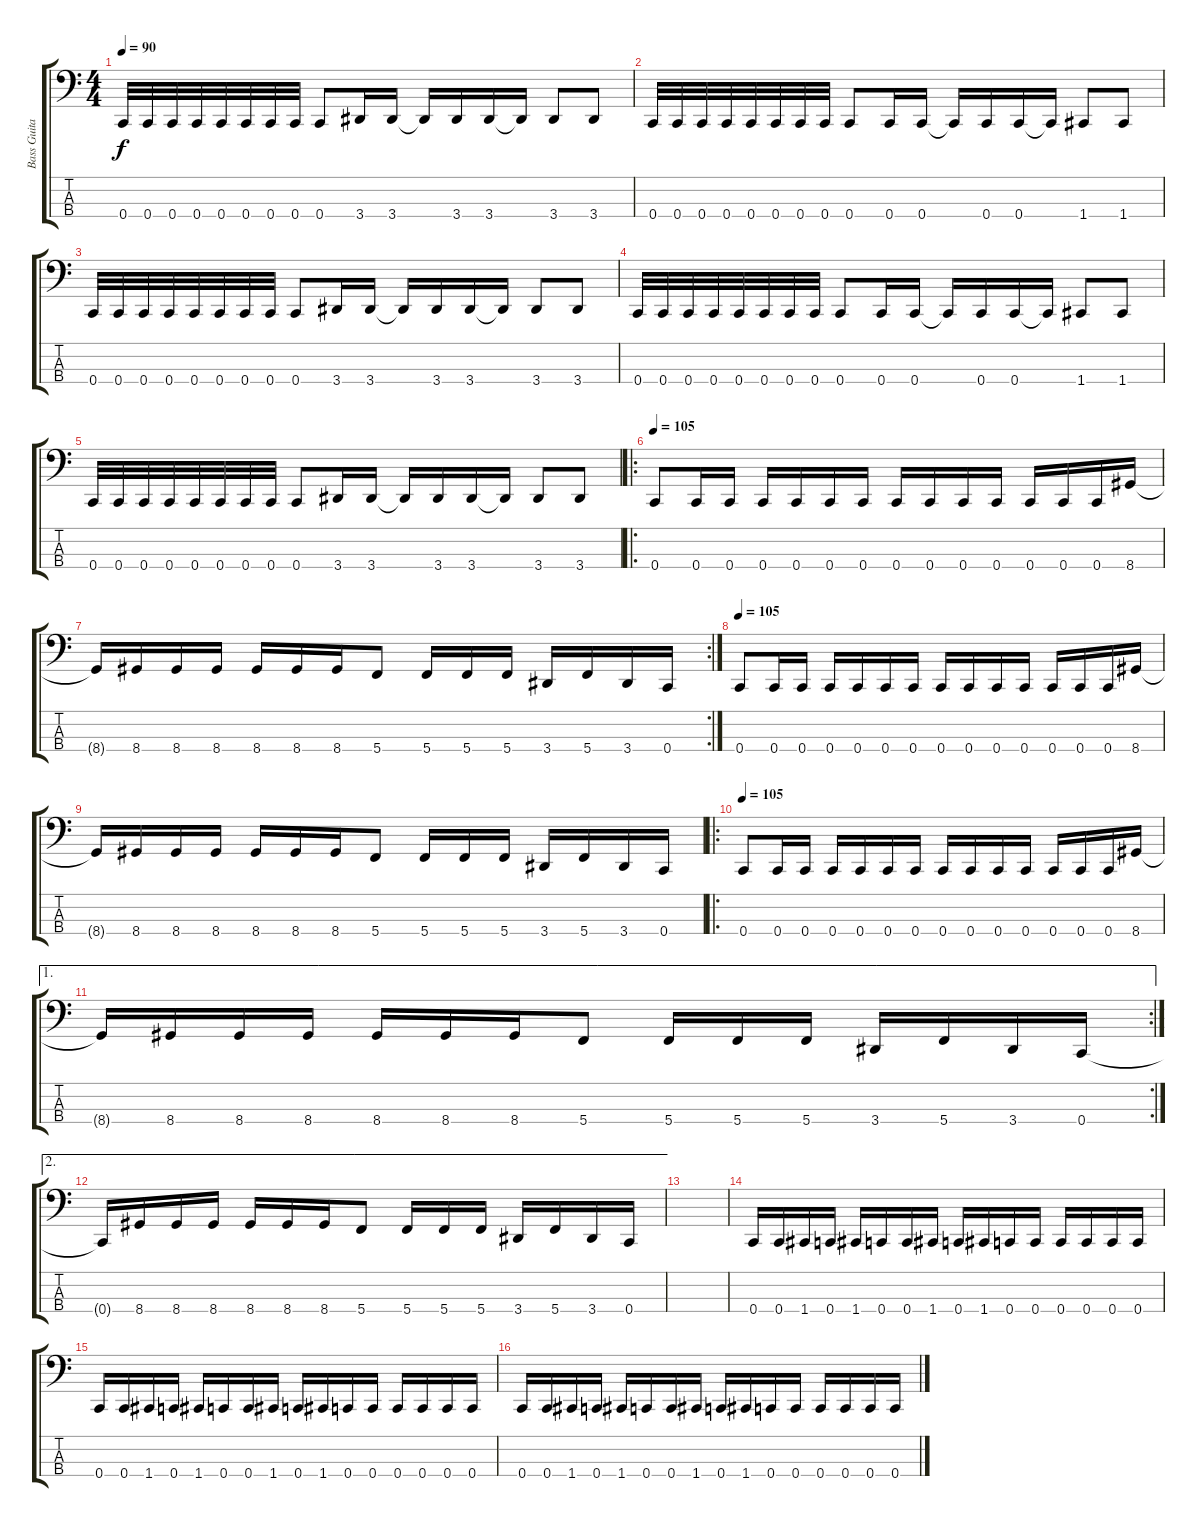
\track ("Bass Guitar" "Bass Guita") {instrument electricbasspick}
\staff {score tabs}
\tuning (F2 C2 G1 C1) {hide}
\ts (4 4)
\tempo 90
\clef f4
\ks c
0.4.32{dy f} 0.4.32 0.4.32 0.4.32 0.4.32 0.4.32 0.4.32 0.4.32 0.4.8 3.4.16 3.4.16 3.4{t}.16 3.4.16 3.4.16 3.4{t}.16 3.4.8 3.4.8 |
0.4.32 0.4.32 0.4.32 0.4.32 0.4.32 0.4.32 0.4.32 0.4.32 0.4.8 0.4.16 0.4.16 0.4{t}.16 0.4.16 0.4.16 0.4{t}.16 1.4.8 1.4.8 |
0.4.32 0.4.32 0.4.32 0.4.32 0.4.32 0.4.32 0.4.32 0.4.32 0.4.8 3.4.16 3.4.16 3.4{t}.16 3.4.16 3.4.16 3.4{t}.16 3.4.8 3.4.8 |
0.4.32 0.4.32 0.4.32 0.4.32 0.4.32 0.4.32 0.4.32 0.4.32 0.4.8 0.4.16 0.4.16 0.4{t}.16 0.4.16 0.4.16 0.4{t}.16 1.4.8 1.4.8 |
0.4.32 0.4.32 0.4.32 0.4.32 0.4.32 0.4.32 0.4.32 0.4.32 0.4.8 3.4.16 3.4.16 3.4{t}.16 3.4.16 3.4.16 3.4{t}.16 3.4.8 3.4.8 |
\ro
\tempo 105
0.4.8 0.4.16 0.4.16 0.4.16 0.4.16 0.4.16 0.4.16 0.4.16 0.4.16 0.4.16 0.4.16 0.4.16 0.4.16 0.4.16 8.4.16 |
\rc 2
8.4{t}.16 8.4.16 8.4.16 8.4.16 8.4.16 8.4.16 8.4.16 5.4.8 5.4.16 5.4.16 5.4.16 3.4.16 5.4.16 3.4.16 0.4.16 |
\tempo 105
0.4.8 0.4.16 0.4.16 0.4.16 0.4.16 0.4.16 0.4.16 0.4.16 0.4.16 0.4.16 0.4.16 0.4.16 0.4.16 0.4.16 8.4.16 |
8.4{t}.16 8.4.16 8.4.16 8.4.16 8.4.16 8.4.16 8.4.16 5.4.8 5.4.16 5.4.16 5.4.16 3.4.16 5.4.16 3.4.16 0.4.16 |
\ro
\tempo 105
0.4.8 0.4.16 0.4.16 0.4.16 0.4.16 0.4.16 0.4.16 0.4.16 0.4.16 0.4.16 0.4.16 0.4.16 0.4.16 0.4.16 8.4.16 |
\ae 1
\rc 2
8.4{t}.16 8.4.16 8.4.16 8.4.16 8.4.16 8.4.16 8.4.16 5.4.8 5.4.16 5.4.16 5.4.16 3.4.16 5.4.16 3.4.16 0.4.16 |
\ae 2
0.4{t}.16 8.4.16 8.4.16 8.4.16 8.4.16 8.4.16 8.4.16 5.4.8 5.4.16 5.4.16 5.4.16 3.4.16 5.4.16 3.4.16 0.4.16 |
|
0.4.16 0.4.16 1.4.16 0.4.16 1.4.16 0.4.16 0.4.16 1.4.16 0.4.16 1.4.16 0.4.16 0.4.16 0.4.16 0.4.16 0.4.16 0.4.16 |
0.4.16 0.4.16 1.4.16 0.4.16 1.4.16 0.4.16 0.4.16 1.4.16 0.4.16 1.4.16 0.4.16 0.4.16 0.4.16 0.4.16 0.4.16 0.4.16 |
0.4.16 0.4.16 1.4.16 0.4.16 1.4.16 0.4.16 0.4.16 1.4.16 0.4.16 1.4.16 0.4.16 0.4.16 0.4.16 0.4.16 0.4.16 0.4.16
